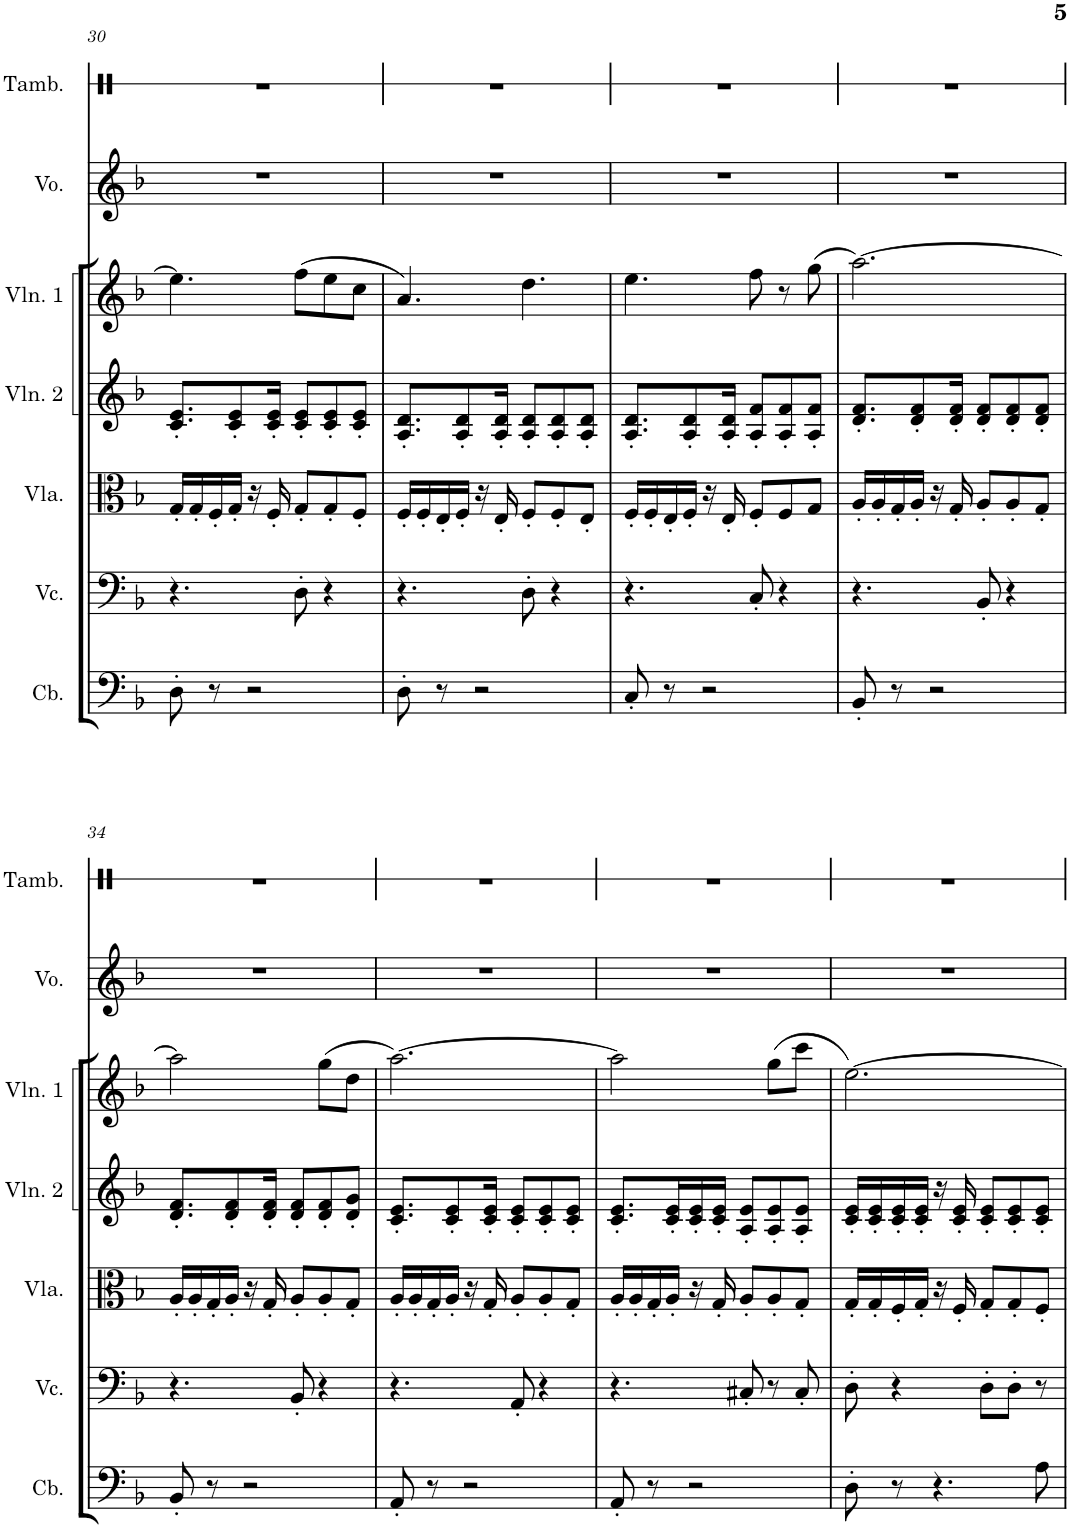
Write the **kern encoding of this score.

**kern	**kern	**kern	**kern	**kern	**kern	**kern
*part7	*part6	*part5	*part4	*part3	*part2	*part1
*staff7	*staff6	*staff5	*staff4	*staff3	*staff2	*staff1
*I"低音提琴	*I"大提琴	*I"中提琴	*I"小提琴 2	*I"小提琴 1	*I"人声	*I"铃鼓
!!LO:PB:g=z
*clefF4	*clefF4	*clefC3	*clefG2	*clefG2	*clefG2	*clefX
*Trd7c12	*	*	*	*	*	*
*k[b-]	*k[b-]	*k[b-]	*k[b-]	*k[b-]	*k[b-]	*k[]
*M6/8	*M6/8	*M6/8	*M6/8	*M6/8	*M6/8	*M6/8
=30	=30	=30	=30	=30	=30	=30
8D'\	4.r	16G'/LL	8.c/' 8.e/'L	4.ee\]	2.r	2.r
.	.	16G'/	.	.	.	.
8r	.	16F'/	.	.	.	.
.	.	16G'/JJ	8c/' 8e/'	.	.	.
2r	.	16r	.	.	.	.
.	.	16F'/	16c/' 16e/'Jk	.	.	.
.	8D'\	8G'/L	8c/' 8e/'L	(8ff\L	.	.
.	4r	8G'/	8c/' 8e/'	8ee\	.	.
.	.	8F'/J	8c/' 8e/'J	8cc\J	.	.
=31	=31	=31	=31	=31	=31	=31
8D'\	4.r	16F'/LL	8.A/' 8.d/'L	4.a/)	2.r	2.r
.	.	16F'/	.	.	.	.
8r	.	16E'/	.	.	.	.
.	.	16F'/JJ	8A/' 8d/'	.	.	.
2r	.	16r	.	.	.	.
.	.	16E'/	16A/' 16d/'Jk	.	.	.
.	8D'\	8F'/L	8A/' 8d/'L	4.dd\	.	.
.	4r	8F'/	8A/' 8d/'	.	.	.
.	.	8E'/J	8A/' 8d/'J	.	.	.
=32	=32	=32	=32	=32	=32	=32
8C'/	4.r	16F'/LL	8.A/' 8.d/'L	4.ee\	2.r	2.r
.	.	16F'/	.	.	.	.
8r	.	16E'/	.	.	.	.
.	.	16F'/JJ	8A/' 8d/'	.	.	.
2r	.	16r	.	.	.	.
.	.	16E'/	16A/' 16d/'Jk	.	.	.
.	8C'/	8F'/L	8A/' 8f/'L	8ff\	.	.
.	4r	8F/	8A/' 8f/'	8r	.	.
.	.	8G/J	8A/' 8f/'J	(8gg\	.	.
=33	=33	=33	=33	=33	=33	=33
8BB-'/	4.r	16A'/LL	8.d/' 8.f/'L	[2.aa\)	2.r	2.r
.	.	16A'/	.	.	.	.
8r	.	16G'/	.	.	.	.
.	.	16A'/JJ	8d/' 8f/'	.	.	.
2r	.	16r	.	.	.	.
.	.	16G'/	16d/' 16f/'Jk	.	.	.
.	8BB-'/	8A'/L	8d/' 8f/'L	.	.	.
.	4r	8A'/	8d/' 8f/'	.	.	.
.	.	8G'/J	8d/' 8f/'J	.	.	.
!!LO:LB:g=z
=34	=34	=34	=34	=34	=34	=34
8BB-'/	4.r	16A'/LL	8.d/' 8.f/'L	2aa\]	2.r	2.r
.	.	16A'/	.	.	.	.
8r	.	16G'/	.	.	.	.
.	.	16A'/JJ	8d/' 8f/'	.	.	.
2r	.	16r	.	.	.	.
.	.	16G'/	16d/' 16f/'Jk	.	.	.
.	8BB-'/	8A'/L	8d/' 8f/'L	.	.	.
.	4r	8A'/	8d/' 8f/'	(8gg\L	.	.
.	.	8G'/J	8d/' 8g/'J	8dd\J	.	.
=35	=35	=35	=35	=35	=35	=35
8AA'/	4.r	16A'/LL	8.c/' 8.e/'L	[2.aa\)	2.r	2.r
.	.	16A'/	.	.	.	.
8r	.	16G'/	.	.	.	.
.	.	16A'/JJ	8c/' 8e/'	.	.	.
2r	.	16r	.	.	.	.
.	.	16G'/	16c/' 16e/'Jk	.	.	.
.	8AA'/	8A'/L	8c/' 8e/'L	.	.	.
.	4r	8A'/	8c/' 8e/'	.	.	.
.	.	8G'/J	8c/' 8e/'J	.	.	.
=36	=36	=36	=36	=36	=36	=36
8AA'/	4.r	16A'/LL	8.c/' 8.e/'L	2aa\]	2.r	2.r
.	.	16A'/	.	.	.	.
8r	.	16G'/	.	.	.	.
.	.	16A'/JJ	16c/' 16e/'L	.	.	.
2r	.	16r	16c/' 16e/'	.	.	.
.	.	16G'/	16c/' 16e/'JJ	.	.	.
.	8C#X'/	8A'/L	8A/' 8e/'L	.	.	.
.	8r	8A'/	8A/' 8e/'	(8gg\L	.	.
.	8C#'/	8G'/J	8A/' 8e/'J	8ccc\J	.	.
=37	=37	=37	=37	=37	=37	=37
8D'\	8D'\	16G'/LL	16c/' 16e/'LL	[2.ee\)	2.r	2.r
.	.	16G'/	16c/' 16e/'	.	.	.
8r	4r	16F'/	16c/' 16e/'	.	.	.
.	.	16G'/JJ	16c/' 16e/'JJ	.	.	.
4.r	.	16r	16r	.	.	.
.	.	16F'/	16c/' 16e/'	.	.	.
.	8D'\L	8G'/L	8c/' 8e/'L	.	.	.
.	8D'\J	8G'/	8c/' 8e/'	.	.	.
8A\	8r	8F'/J	8c/' 8e/'J	.	.	.
=	=	=	=	=	=	=
*-	*-	*-	*-	*-	*-	*-
